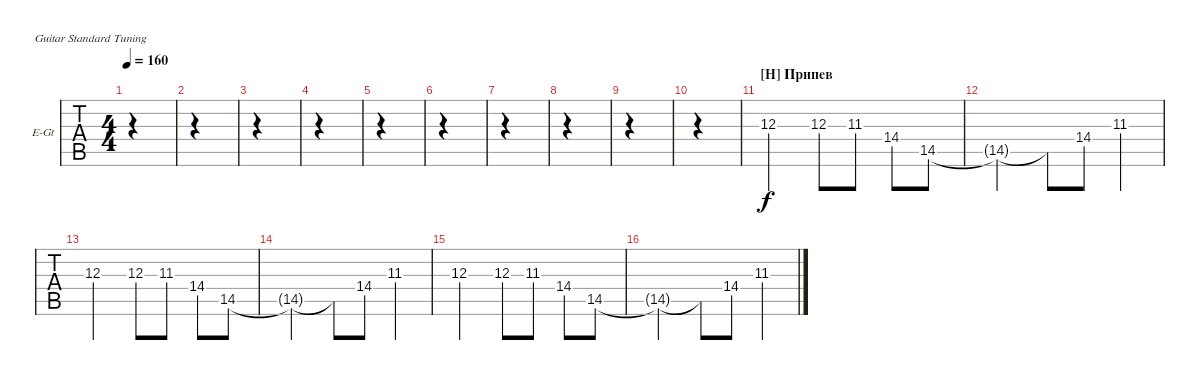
\bracketExtendMode groupsimilarinstruments
\firstSystemTrackNameOrientation horizontal
\otherSystemsTrackNameOrientation horizontal
\track ("Electric Guitar" "E-Gt") {instrument distortionguitar}
\staff {tabs}
\tuning (E4 B3 G3 D3 A2 E2)
\ts (4 4)
\tempo 160
\clef g2
\scale
0.333333
\ks c
|
\scale
0.333333 |
\scale
0.333333 |
\scale
0.333333 |
\scale
0.333333 |
\scale
0.333333 |
\scale
0.333333 |
\scale
0.333333 |
\scale
0.333333 |
\scale
0.333333 |
\section ("H" "Припев")
\scale
0.333333 12.3.2 12.3.8 11.3.8 14.4.8 14.5.8 |
\scale
0.333333 14.5{t}.2 14.5{t}.8 14.4.8 11.3.4 |
\scale
0.333333 12.3.2 12.3.8 11.3.8 14.4.8 14.5.8 |
\scale
0.333333 14.5{t}.2 14.5{t}.8 14.4.8 11.3.4 |
\scale
0.333333 12.3.2 12.3.8 11.3.8 14.4.8 14.5.8 |
\scale
0.333333 14.5{t}.2 14.5{t}.8 14.4.8 11.3.4
